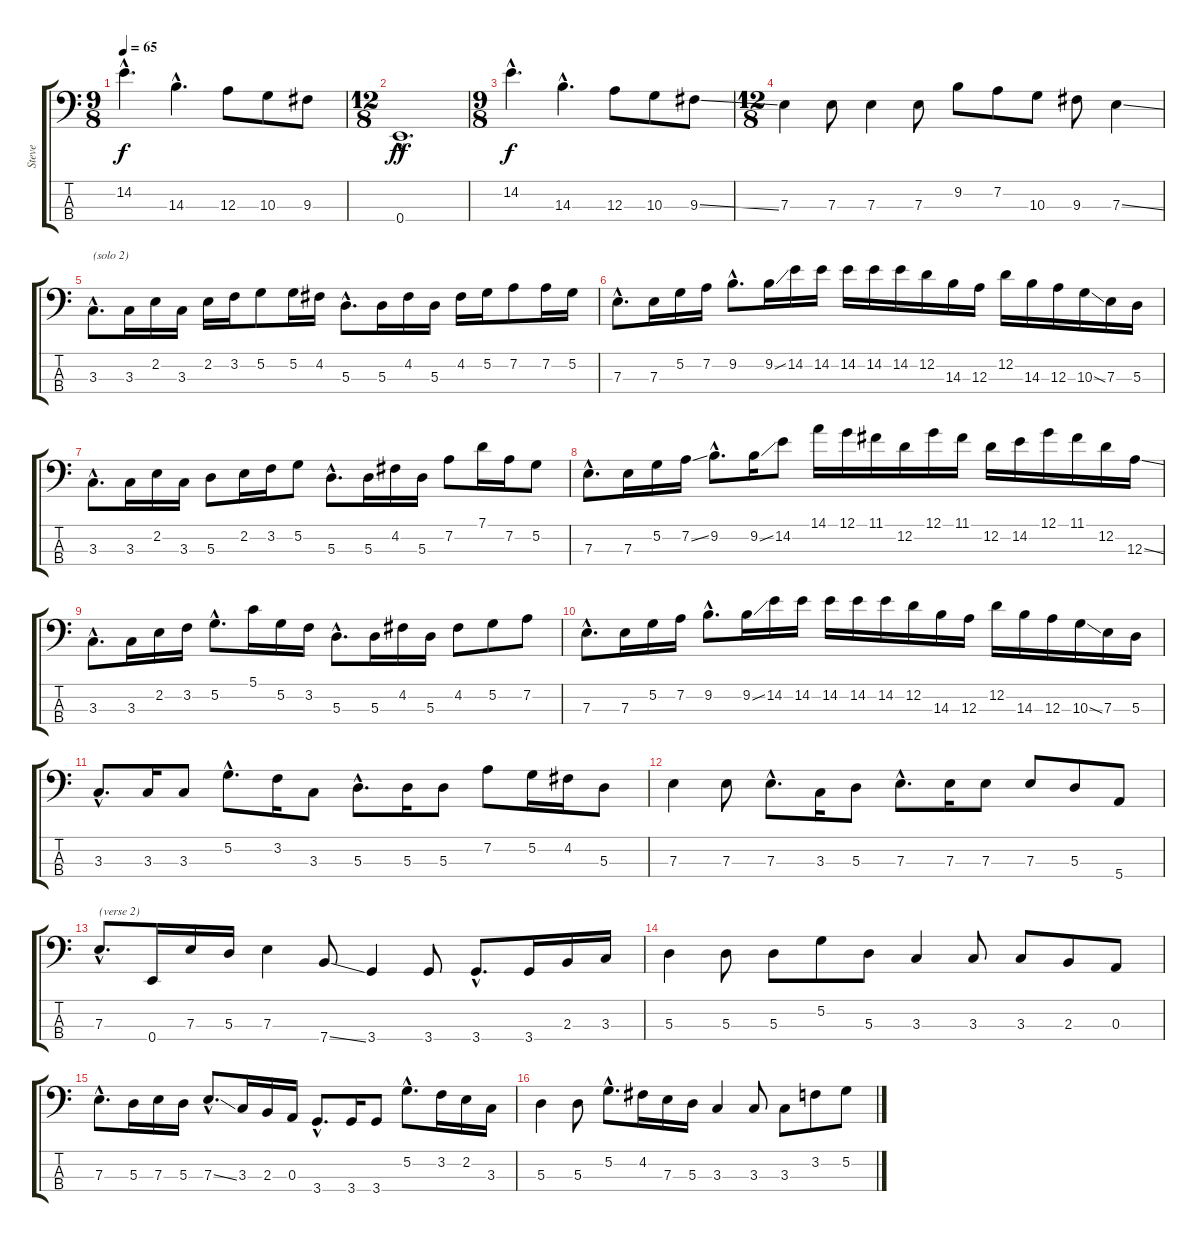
\track ("Steve" "Steve") {instrument electricbassfinger}
\staff {score tabs}
\tuning (G2 D2 A1 E1) {hide}
\ts (9 8)
\tempo 65
\clef f4
\ks c
14.2{hac}.4{d dy f} 14.3{hac}.4{d} 12.3.8 10.3.8 9.3.8 |
\ts (12 8)
0.4{hac}.1{d dy ff} |
\ts (9 8)
14.2{hac}.4{d dy f} 14.3{hac}.4{d} 12.3.8 10.3.8 9.3{ss}.8 |
\ts (12 8)
7.3.4 7.3.8 7.3.4 7.3.8 9.2.8 7.2.8 10.3.8 9.3.8 7.3{ss}.4 |
3.3{hac}.8{d txt "(solo 2)"} 3.3.16 2.2.16 3.3.16 2.2.16 3.2.16 5.2.8 5.2.16 4.2.16 5.3{hac}.8{d} 5.3.16 4.2.16 5.3.16 4.2.16 5.2.16 7.2.8 7.2.16 5.2.16 |
7.3{hac}.8{d} 7.3.16 5.2.16 7.2.16 9.2{hac}.8{d} 9.2{ss}.16 14.2.16 14.2.16 14.2.16 14.2.16 14.2.16 12.2.16 14.3.16 12.3.16 12.2.16 14.3.16 12.3.16 10.3{ss}.16 7.3.16 5.3.16 |
3.3{hac}.8{d} 3.3.16 2.2.16 3.3.16 5.3.8 2.2.16 3.2.16 5.2.8 5.3{hac}.8{d} 5.3.16 4.2.16 5.3.16 7.2.8 7.1.16 7.2.16 5.2.8 |
7.3{hac}.8{d} 7.3.16 5.2.16 7.2{ss}.16 9.2{hac}.8{d} 9.2{ss}.16 14.2.8 14.1.16 12.1.16 11.1.16 12.2.16 12.1.16 11.1.16 12.2.16 14.2.16 12.1.16 11.1.16 12.2.16 12.3{ss}.16 |
3.3{hac}.8{d} 3.3.16 2.2.16 3.2.16 5.2{hac}.8{d} 5.1.16 5.2.16 3.2.16 5.3{hac}.8{d} 5.3.16 4.2.16 5.3.16 4.2.8 5.2.8 7.2.8 |
7.3{hac}.8{d} 7.3.16 5.2.16 7.2.16 9.2{hac}.8{d} 9.2{ss}.16 14.2.16 14.2.16 14.2.16 14.2.16 14.2.16 12.2.16 14.3.16 12.3.16 12.2.16 14.3.16 12.3.16 10.3{ss}.16 7.3.16 5.3.16 |
3.3{hac}.8{d} 3.3.16 3.3.8 5.2{hac}.8{d} 3.2.16 3.3.8 5.3{hac}.8{d} 5.3.16 5.3.8 7.2.8 5.2.16 4.2.16 5.3.8 |
7.3.4 7.3.8 7.3{hac}.8{d} 3.3.16 5.3.8 7.3{hac}.8{d} 7.3.16 7.3.8 7.3.8 5.3.8 5.4.8 |
7.3{hac}.8{d txt "(verse 2)"} 0.4.16 7.3.16 5.3.16 7.3.4 7.4{ss}.8 3.4.4 3.4.8 3.4{hac}.8{d} 3.4.16 2.3.16 3.3.16 |
5.3.4 5.3.8 5.3.8 5.2.8 5.3.8 3.3.4 3.3.8 3.3.8 2.3.8 0.3.8 |
7.3{hac}.8{d} 5.3.16 7.3.16 5.3.16 7.3{ss hac}.8{d} 3.3.16 2.3.16 0.3.16 3.4{hac}.8{d} 3.4.16 3.4.8 5.2{hac}.8{d} 3.2.16 2.2.16 3.3.16 |
5.3.4 5.3.8 5.2{hac}.8{d} 4.2.16 7.3.16 5.3.16 3.3.4 3.3.8 3.3.8 3.2.8 5.2.8
